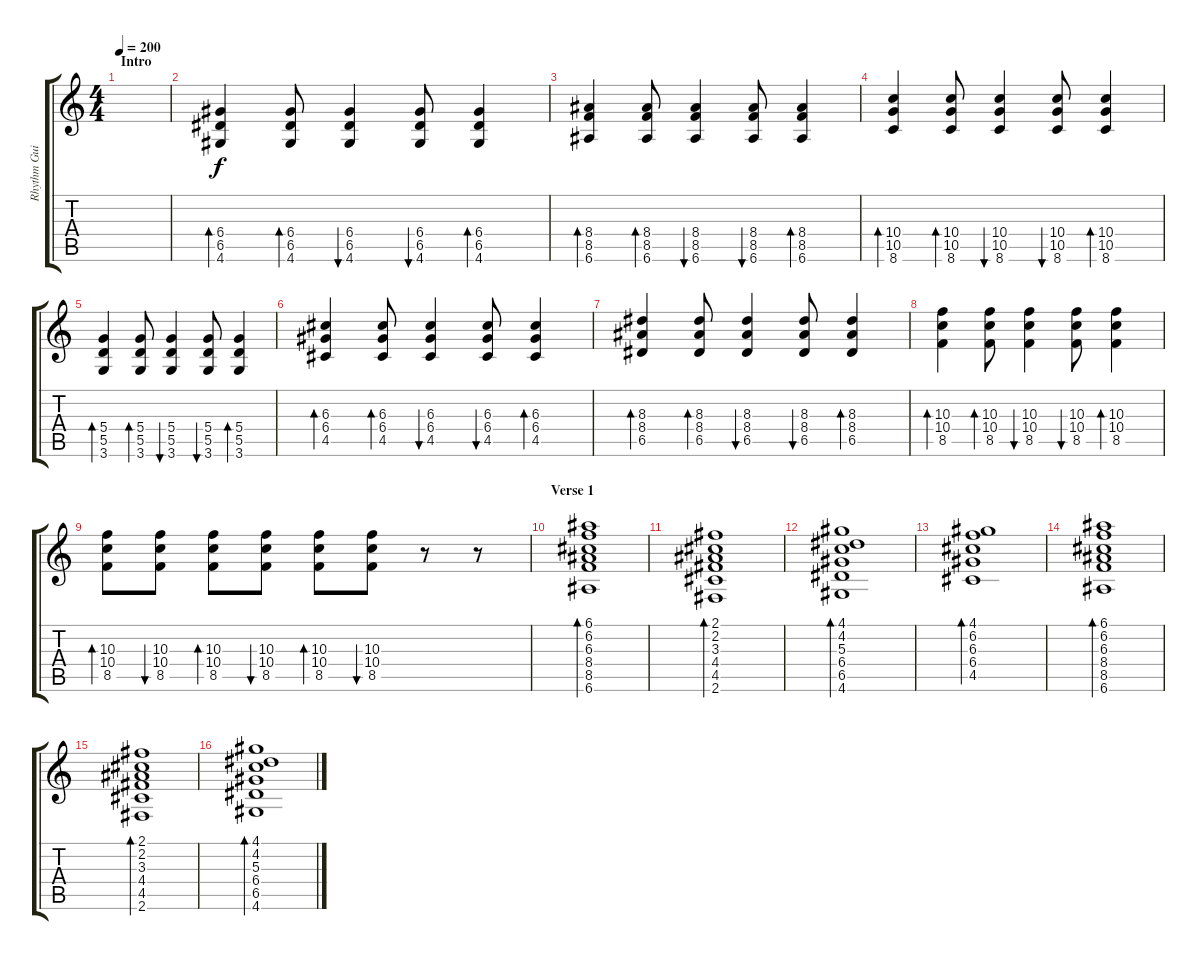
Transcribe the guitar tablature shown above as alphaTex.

\track ("Rhythm Guitar" "Rhythm Gui") {instrument distortionguitar}
\staff {score tabs}
\tuning (E4 B3 G3 D3 A2 E2) {hide}
\ts (4 4)
\section ("" "Intro")
\tempo 200
\clef g2
\ks c
|
(6.4 6.5 4.6).4{bd 30} (6.4 6.5 4.6).8{bd 30} (6.4 6.5 4.6).4{bu 30} (6.4 6.5 4.6).8{bu 30} (6.4 6.5 4.6).4{bd 30} |
(8.4 8.5 6.6).4{bd 30} (8.4 8.5 6.6).8{bd 30} (8.4 8.5 6.6).4{bu 30} (8.4 8.5 6.6).8{bu 30} (8.4 8.5 6.6).4{bd 30} |
(10.4 10.5 8.6).4{bd 30} (10.4 10.5 8.6).8{bd 30} (10.4 10.5 8.6).4{bu 30} (10.4 10.5 8.6).8{bu 30} (10.4 10.5 8.6).4{bd 30} |
(5.4 5.5 3.6).4{bd 30} (5.4 5.5 3.6).8{bd 30} (5.4 5.5 3.6).4{bu 30} (5.4 5.5 3.6).8{bu 30} (5.4 5.5 3.6).4{bd 30} |
(6.3 6.4 4.5).4{bd 30} (6.3 6.4 4.5).8{bd 30} (6.3 6.4 4.5).4{bu 30} (6.3 6.4 4.5).8{bu 30} (6.3 6.4 4.5).4{bd 30} |
(8.3 8.4 6.5).4{bd 30} (8.3 8.4 6.5).8{bd 30} (8.3 8.4 6.5).4{bu 30} (8.3 8.4 6.5).8{bu 30} (8.3 8.4 6.5).4{bd 30} |
(10.3 10.4 8.5).4{bd 30} (10.3 10.4 8.5).8{bd 30} (10.3 10.4 8.5).4{bu 30} (10.3 10.4 8.5).8{bu 30} (10.3 10.4 8.5).4{bd 30} |
(10.3 10.4 8.5).8{bd 30} (10.3 10.4 8.5).8{bu 30} (10.3 10.4 8.5).8{bd 30} (10.3 10.4 8.5).8{bu 30} (10.3 10.4 8.5).8{bd 30} (10.3 10.4 8.5).8{bu 30} r.8 r.8 |
\section ("" "Verse 1")
(6.1 6.2 6.3 8.4 8.5 6.6).1{bd 30} |
(2.1 2.2 3.3 4.4 4.5 2.6).1{bd 30} |
(4.1 4.2 5.3 6.4 6.5 4.6).1{bd 30} |
(4.1 6.2 6.3 6.4 4.5).1{bd 30} |
(6.1 6.2 6.3 8.4 8.5 6.6).1{bd 30} |
(2.1 2.2 3.3 4.4 4.5 2.6).1{bd 30} |
(4.1 4.2 5.3 6.4 6.5 4.6).1{bd 30}
